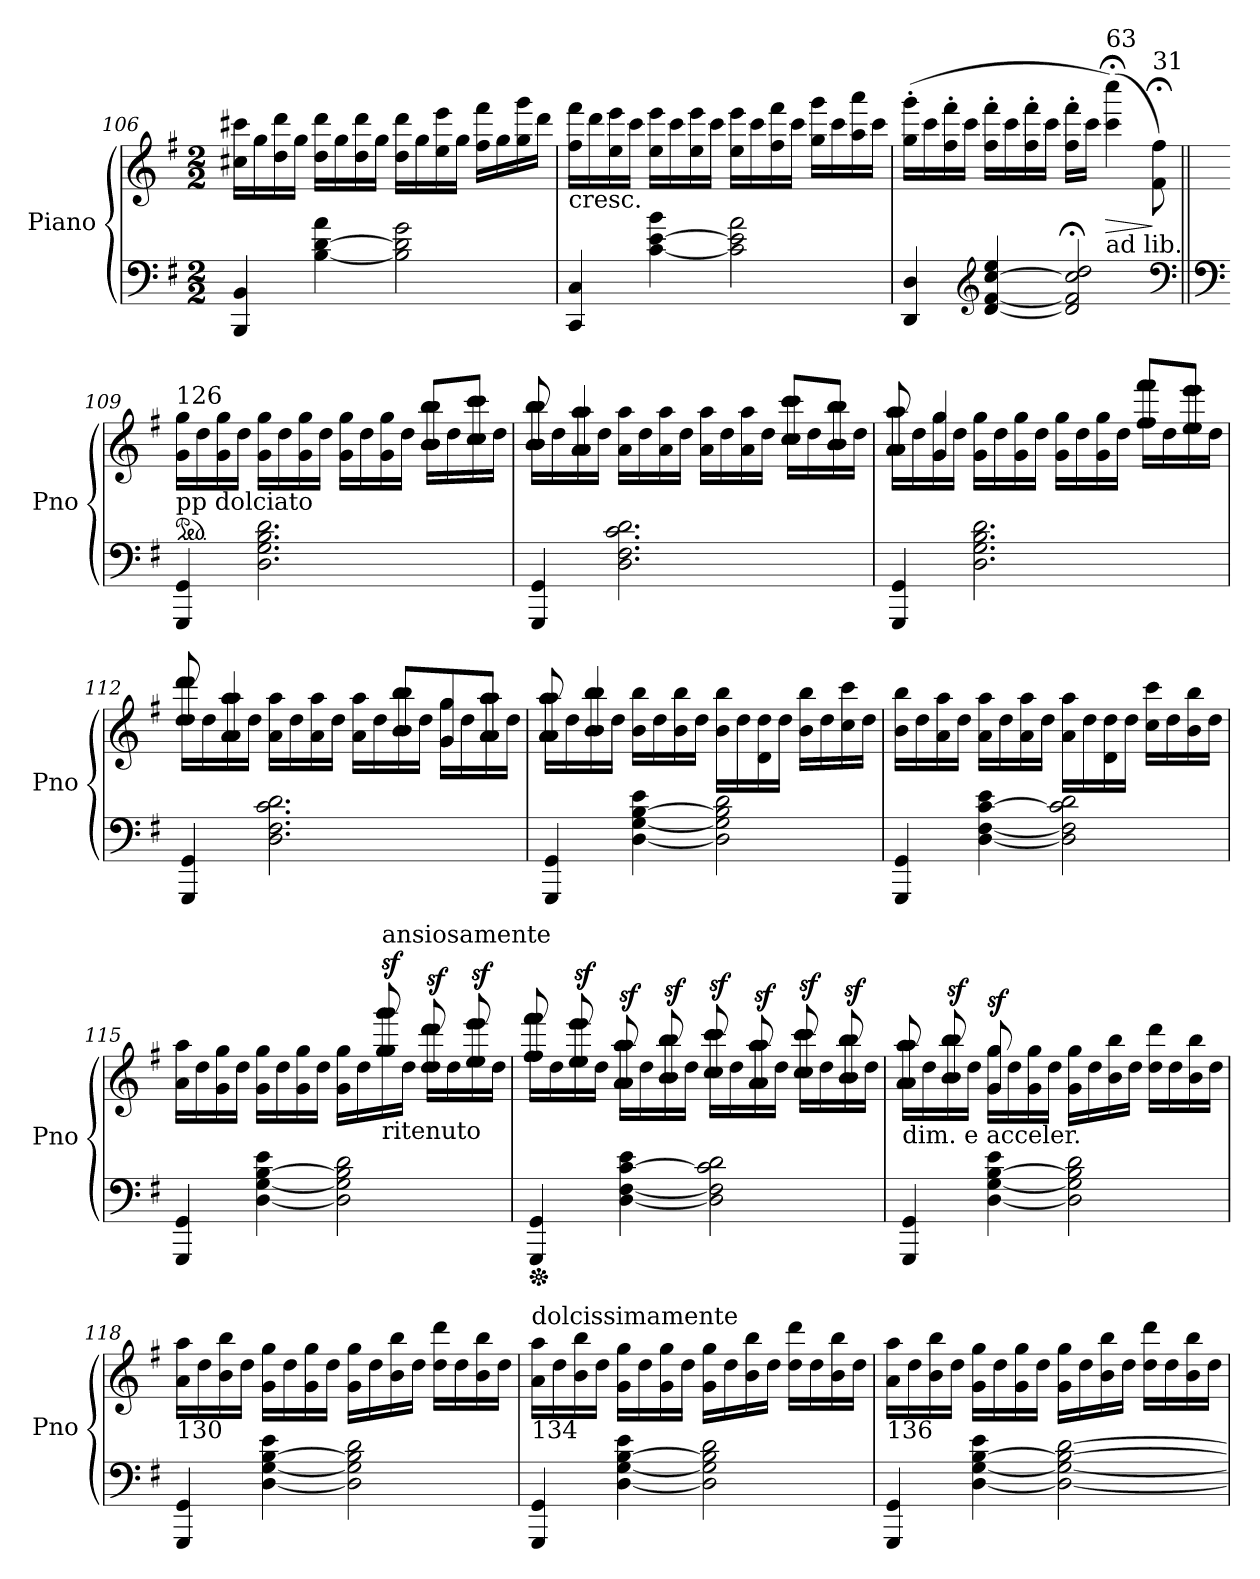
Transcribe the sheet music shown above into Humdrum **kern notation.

**kern	**kern	**dynam
*part1	*part1	*part1
*staff2	*staff1	*staff1/2
*I"Piano	*	*
*I'Pno	*	*
!!LO:LB:g=z
*clefF4	*clefG2	*
*k[f#]	*k[f#]	*
*G:	*G:	*
*M2/2	*M2/2	*
=106	=106	=106
4BBB/ 4BB/	16cc#X\ 16ccc#X\LL	.
.	16gg\	.
.	16dd\ 16ddd\	.
.	16gg\JJ	.
[4B\ [4d\ 4a\	16dd\ 16ddd\LL	.
.	16gg\	.
.	16dd\ 16ddd\	.
.	16gg\JJ	.
2B\] 2d\] 2g\	16dd\ 16ddd\LL	.
.	16gg\	.
.	16ee\ 16eee\	.
.	16gg\JJ	.
.	16ff#\ 16fff#\LL	.
.	16gg\	.
.	16gg\ 16ggg\	.
.	16ddd\JJ	.
=107	=107	=107
!	!LO:TX:b:t=cresc.	!
4CC/ 4C/	16ff#\ 16fff#\LL	.
.	16ddd\	.
.	16ee\ 16eee\	.
.	16ccc\JJ	.
[4c\ [4e\ 4b\	16ee\ 16eee\LL	.
.	16ccc\	.
.	16ee\ 16eee\	.
.	16ccc\JJ	.
2c\] 2e\] 2a\	16ee\ 16eee\LL	.
.	16ccc\	.
.	16ff#\ 16fff#\	.
.	16ccc\JJ	.
.	16gg\ 16ggg\LL	.
.	16ccc\	.
.	16aa\ 16aaa\	.
.	16ccc\JJ	.
=108	=108	=108
4DD/ 4D/	(16gg\' 16ggg\'LL	.
.	16ccc\	.
.	16ff#\' 16fff#\'	.
.	16ccc\JJ	.
*clefG2	*	*
[4d/ [4f#/ [4cc/ 4ee/	16ff#\' 16fff#\'LL	.
.	16ccc\	.
.	16ff#\' 16fff#\'	.
.	16ccc\JJ	.
2d/]; 2f#/]; 2cc/]; 2dd/;	16ff#\' 16fff#\'LL	.
.	16ccc\JJ	.
!	!LO:TX:a:t=63	!
!	!LO:TX:b:t=ad lib.	!
!	!	!LO:HP:b
.	(4ccc\;< 4cccc\;<)	>
!	!LO:TX:a:t=31	!
.	8f#\;< 8ff#\;<)	]
*clefF4	*	*
!!LO:PB:g=z
=109||	=109||	=109||
*clefF4	*	*
*	*ped	*
*	*^	*
!	!LO:TX:a:t=126	!	!
!	!LO:TX:b:t=pp dolciato	!	!
4GGG/ 4GG/	16g\ 16gg\LL	2.ryy	.
.	16dd\	.	.
.	16g\ 16gg\	.	.
.	16dd\JJ	.	.
2.D\ 2.G\ 2.B\ 2.d\	16g\ 16gg\LL	.	.
.	16dd\	.	.
.	16g\ 16gg\	.	.
.	16dd\JJ	.	.
.	16g\ 16gg\LL	.	.
.	16dd\	.	.
.	16g\ 16gg\	.	.
.	16dd\JJ	.	.
.	16b\ 16bb\LL	8b/ 8bb/L	.
.	16dd\	.	.
.	16cc\ 16ccc\	8cc/ 8ccc/J	.
.	16dd\JJ	.	.
=110	=110	=110	=110
4GGG/ 4GG/	16b\ 16bb\LL	8b/ 8bb/	.
.	16dd\	.	.
.	16a\ 16aa\	4a/ 4aa/	.
.	16dd\JJ	.	.
2.D\ 2.F#\ 2.c\ 2.d\	16a\ 16aa\LL	.	.
.	16dd\	.	.
.	16a\ 16aa\	4.ryy	.
.	16dd\JJ	.	.
.	16a\ 16aa\LL	.	.
.	16dd\	.	.
.	16a\ 16aa\	.	.
.	16dd\JJ	.	.
.	16cc\ 16ccc\LL	8cc/ 8ccc/L	.
.	16dd\	.	.
.	16b\ 16bb\	8b/ 8bb/J	.
.	16dd\JJ	.	.
=111	=111	=111	=111
4GGG/ 4GG/	16a\ 16aa\LL	8a/ 8aa/	.
.	16dd\	.	.
.	16g\ 16gg\	4g/ 4gg/	.
.	16dd\JJ	.	.
2.D\ 2.G\ 2.B\ 2.d\	16g\ 16gg\LL	.	.
.	16dd\	.	.
.	16g\ 16gg\	4.ryy	.
.	16dd\JJ	.	.
.	16g\ 16gg\LL	.	.
.	16dd\	.	.
.	16g\ 16gg\	.	.
.	16dd\JJ	.	.
.	16ff#\ 16fff#\LL	8ff#/ 8fff#/L	.
.	16dd\	.	.
.	16ee\ 16eee\	8ee/ 8eee/J	.
.	16dd\JJ	.	.
!!LO:LB:g=z	!!
=112	=112	=112	=112
4GGG/ 4GG/	16dd\ 16ddd\LL	8dd/ 8ddd/	.
.	16dd\	.	.
.	16a\ 16aa\	4a/ 4aa/	.
.	16dd\JJ	.	.
2.D\ 2.F#\ 2.c\ 2.d\	16a\ 16aa\LL	.	.
.	16dd\	.	.
.	16a\ 16aa\	4ryy	.
.	16dd\JJ	.	.
.	16a\ 16aa\LL	.	.
.	16dd\	.	.
.	16b\ 16bb\	8b/ 8bb/L	.
.	16dd\JJ	.	.
.	16g\ 16gg\LL	8g/ 8gg/	.
.	16dd\	.	.
.	16a\ 16aa\	8a/ 8aa/J	.
.	16dd\JJ	.	.
=113	=113	=113	=113
4GGG/ 4GG/	16a\ 16aa\LL	8a/ 8aa/	.
.	16dd\	.	.
.	16b\ 16bb\	4b/ 4bb/	.
.	16dd\JJ	.	.
[4D\ [4G\ [4B\ 4e\	16b\ 16bb\LL	.	.
.	16dd\	.	.
.	16b\ 16bb\	2ryy	.
.	16dd\JJ	.	.
2D\] 2G\] 2B\] 2d\	16b\ 16bb\LL	.	.
.	16dd\	.	.
.	16d\ 16dd\	.	.
.	16dd\JJ	.	.
.	16b\ 16bb\LL	.	.
.	16dd\	.	.
.	16cc\ 16ccc\	8ryy	.
.	16dd\JJ	.	.
*	*v	*v	*
=114	=114	=114
4GGG/ 4GG/	16b\ 16bb\LL	.
.	16dd\	.
.	16a\ 16aa\	.
.	16dd\JJ	.
[4D\ [4F#\ [4c\ 4e\	16a\ 16aa\LL	.
.	16dd\	.
.	16a\ 16aa\	.
.	16dd\JJ	.
2D\] 2F#\] 2c\] 2d\	16a\ 16aa\LL	.
.	16dd\	.
.	16d\ 16dd\	.
.	16dd\JJ	.
.	16cc\ 16ccc\LL	.
.	16dd\	.
.	16b\ 16bb\	.
.	16dd\JJ	.
!!LO:LB:g=z
=115	=115	=115
*	*^	*
4GGG/ 4GG/	16a\ 16aa\LL	8ryy	.
.	16dd\	.	.
*	*v	*v	*
.	16g\ 16gg\	.
.	16dd\JJ	.
[4D\ [4G\ [4B\ 4e\	16g\ 16gg\LL	.
.	16dd\	.
.	16g\ 16gg\	.
.	16dd\JJ	.
2D\] 2G\] 2B\] 2d\	16g\ 16gg\LL	.
.	16dd\	.
*	*^	*
!	!LO:TX:a:t=ansiosamente	!	!
!	!LO:TX:b:t=ritenuto	!	!
!	!	!	!LO:DY:a
.	16gg\ 16ggg\	8gg/ 8ggg/	sf
.	16dd\JJ	.	.
!	!	!	!LO:DY:a
.	16dd\ 16ddd\LL	8dd/ 8ddd/	sf
.	16dd\	.	.
!	!	!	!LO:DY:a
.	16ee\ 16eee\	8ee/ 8eee/	sf
.	16dd\JJ	.	.
=116	=116	=116	=116
*Xped	*	*	*
!	!	!	!LO:DY:a=2
!	!	!	!LO:DY:n=1:a
4GGG/ 4GG/	16ff#\ 16fff#\LL	8ff#/ 8fff#/	ff sf
.	16dd\	.	.
!	!	!	!LO:DY:n=2:a
.	16ee\ 16eee\	8ee/ 8eee/	sf
.	16dd\JJ	.	.
!	!	!	!LO:DY:n=3:a
[4D\ [4F#\ [4c\ 4e\	16a\ 16aa\LL	8a/ 8aa/	sf
.	16dd\	.	.
!	!	!	!LO:DY:n=4:a
.	16b\ 16bb\	8b/ 8bb/	sf
.	16dd\JJ	.	.
!	!	!	!LO:DY:n=5:a
2D\] 2F#\] 2c\] 2d\	16cc\ 16ccc\LL	8cc/ 8ccc/	sf
.	16dd\	.	.
!	!	!	!LO:DY:n=6:a
.	16a\ 16aa\	8a/ 8aa/	sf
.	16dd\JJ	.	.
!	!	!	!LO:DY:n=7:a
.	16cc\ 16ccc\LL	8cc/ 8ccc/	sf
.	16dd\	.	.
!	!	!	!LO:DY:n=8:a
.	16b\ 16bb\	8b/ 8bb/	sf
.	16dd\JJ	.	.
!!LO:LB:g=z	!!
=117	=117	=117	=117
!	!LO:TX:b:t=dim. e acceler.	!	!
!	!	!	!LO:DY:b=2
!	!	!	!LO:DY:n=1:a
4GGG/ 4GG/	16a\ 16aa\LL	8a/ 8aa/	p sf
.	16dd\	.	.
!	!	!	!LO:DY:n=2:a
.	16b\ 16bb\	8b/ 8bb/	sf
.	16dd\JJ	.	.
!	!	!	!LO:DY:n=3:a
[4D\ [4G\ [4B\ 4e\	16g\ 16gg\LL	8g/ 8gg/	sf
.	16dd\	.	.
.	16g\ 16gg\	2ryy	.
.	16dd\JJ	.	.
2D\] 2G\] 2B\] 2d\	16g\ 16gg\LL	.	.
.	16dd\	.	.
.	16b\ 16bb\	.	.
.	16dd\JJ	.	.
.	16dd\ 16ddd\LL	.	.
.	16dd\	.	.
.	16b\ 16bb\	8ryy	.
.	16dd\JJ	.	.
*	*v	*v	*
=118	=118	=118
!	!LO:TX:b:t=130	!
4GGG/ 4GG/	16a\ 16aa\LL	.
.	16dd\	.
.	16b\ 16bb\	.
.	16dd\JJ	.
[4D\ [4G\ [4B\ 4e\	16g\ 16gg\LL	.
.	16dd\	.
.	16g\ 16gg\	.
.	16dd\JJ	.
2D\] 2G\] 2B\] 2d\	16g\ 16gg\LL	.
.	16dd\	.
.	16b\ 16bb\	.
.	16dd\JJ	.
.	16dd\ 16ddd\LL	.
.	16dd\	.
.	16b\ 16bb\	.
.	16dd\JJ	.
=119	=119	=119
!	!LO:TX:a:t=dolcissimamente	!
!	!LO:TX:b:t=134	!
4GGG/ 4GG/	16a\ 16aa\LL	.
.	16dd\	.
.	16b\ 16bb\	.
.	16dd\JJ	.
[4D\ [4G\ [4B\ 4e\	16g\ 16gg\LL	.
.	16dd\	.
.	16g\ 16gg\	.
.	16dd\JJ	.
2D\] 2G\] 2B\] 2d\	16g\ 16gg\LL	.
.	16dd\	.
.	16b\ 16bb\	.
.	16dd\JJ	.
.	16dd\ 16ddd\LL	.
.	16dd\	.
.	16b\ 16bb\	.
.	16dd\JJ	.
!!LO:LB:g=z
=120	=120	=120
!	!LO:TX:b:t=136	!
4GGG/ 4GG/	16a\ 16aa\LL	.
.	16dd\	.
.	16b\ 16bb\	.
.	16dd\JJ	.
[4D\ [4G\ [4B\ 4e\	16g\ 16gg\LL	.
.	16dd\	.
.	16g\ 16gg\	.
.	16dd\JJ	.
2D\_ 2G\_ 2B\_ [2d\	16g\ 16gg\LL	.
.	16dd\	.
.	16b\ 16bb\	.
.	16dd\JJ	.
.	16dd\ 16ddd\LL	.
.	16dd\	.
.	16b\ 16bb\	.
.	16dd\JJ	.
=	=	=
*-	*-	*-
